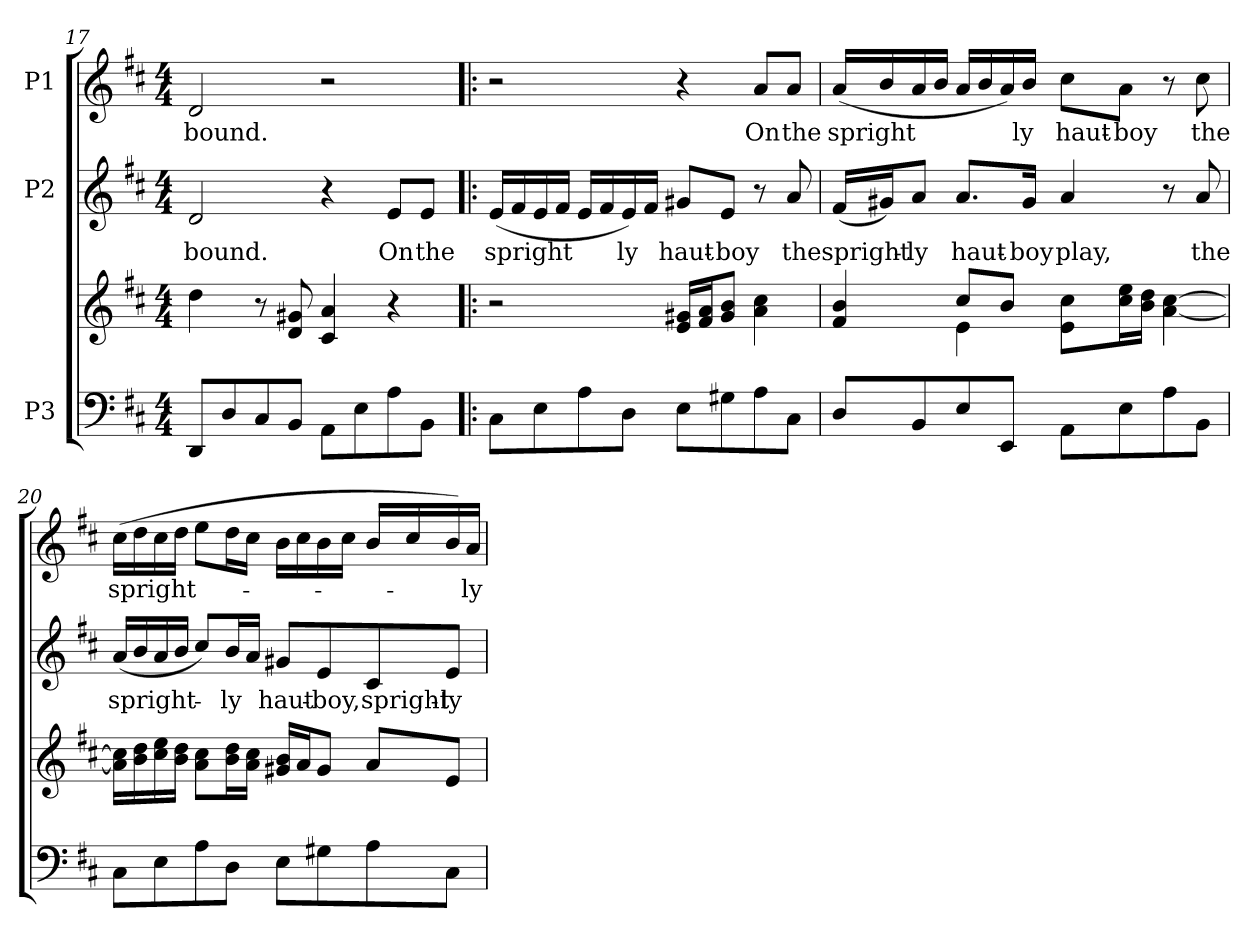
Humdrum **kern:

**kern	**kern	**kern	**text	**kern	**text
*part3	*part3	*part2	*part2	*part1	*part1
*staff4	*staff3	*staff2	*staff2	*staff1	*staff1
*I"P3	*	*I"P2	*	*I"P1	*
*clefF4	*clefG2	*clefG2	*	*clefG2	*
*k[f#c#]	*k[f#c#]	*k[f#c#]	*	*k[f#c#]	*
*D:	*D:	*D:	*	*D:	*
*M4/4	*M4/4	*M4/4	*	*M4/4	*
=17	=17	=17	=17	=17	=17
!	!	!	!LO:LY:b:color=#000000	!	!
!	!	!	!	!	!LO:LY:b:color=#000000
8DDi/L	4ddi\	2di/	bound.	2di/	bound.
8Di/	.	.	.	.	.
8C#i/	8r	.	.	.	.
8BBi/J	8di/ 8g#Xi	.	.	.	.
8AAi\L	4c#i/ 4ai	4r	.	2r	.
8Ei\	.	.	.	.	.
!	!	!	!LO:LY:b:color=#000000	!	!
8Ai\	4r	8ei/L	On	.	.
!	!	!	!LO:LY:b:color=#000000	!	!
8BBi\J	.	8ei/J	the	.	.
=18!|:	=18!|:	=18!|:	=18!|:	=18!|:	=18!|:
!	!	!	!LO:LY:b:color=#000000	!	!
8C#i\L	2r	(16ei/LL	spright	2r	.
.	.	16f#i/	.	.	.
8Ei\	.	16ei/	.	.	.
.	.	16f#i/JJ	.	.	.
8Ai\	.	16ei/LL	.	.	.
.	.	16f#i/	.	.	.
!	!	!	!LO:LY:b:color=#000000	!	!
8Di\J	.	16ei/)	ly	.	.
.	.	16f#i/JJ	.	.	.
!	!	!	!LO:LY:b:color=#000000	!	!
8Ei\L	16ei/ 16g#XiLL	8g#Xi/L	haut-	4r	.
.	16f#i/ 16aiJ	.	.	.	.
!	!	!	!LO:LY:b:color=#000000	!	!
8G#Xi\	8g#i/ 8biJ	8ei/J	-boy	.	.
!	!	!	!	!	!LO:LY:b:color=#000000
8Ai\	4ai\ 4cc#i	8r	.	8ai/L	On
!	!	!	!LO:LY:b:color=#000000	!	!
!	!	!	!	!	!LO:LY:b:color=#000000
8C#i\J	.	8ai/	the	8ai/J	the
!!LO:LB:g=z
=19	=19	=19	=19	=19	=19
*	*^	*	*	*	*
!	!	!	!	!LO:LY:b:color=#000000	!	!
!	!	!	!	!	!	!LO:LY:b:color=#000000
8Di/L	4f#i/ 4bi	4ryy	(16f#i/LL	spright-	(16ai/LL	spright
.	.	.	16g#Xi/J)	.	16bi/	.
!	!	!	!	!LO:LY:b:color=#000000	!	!
8BBi/	.	.	8ai/J	-ly	16ai/	.
.	.	.	.	.	16bi/JJ	.
!	!	!	!	!LO:LY:b:color=#000000	!	!
8Ei/	8cc#i/L	4ei\	8.ai/L	haut-	16ai/LL	.
.	.	.	.	.	16bi/	.
8EEi/J	8bi/J	.	.	.	16ai/)	.
!	!	!	!	!LO:LY:b:color=#000000	!	!
!	!	!	!	!	!	!LO:LY:b:color=#000000
.	.	.	16g#i/Jk	-boy	16bi/JJ	ly
!	!	!	!	!LO:LY:b:color=#000000	!	!
!	!	!	!	!	!	!LO:LY:b:color=#000000
8AAi\L	8ei\ 8cc#iL	2ryy	4ai/	play,	8cc#i\L	haut-
!	!	!	!	!	!	!LO:LY:b:color=#000000
8Ei\	16cc#i\ 16eeiL	.	.	.	8ai\J	-boy
.	16bi\ 16ddiJJ	.	.	.	.	.
8Ai\	[4ai\ [4cc#i	.	8r	.	8r	.
!	!	!	!	!LO:LY:b:color=#000000	!	!
!	!	!	!	!	!	!LO:LY:b:color=#000000
8BBi\J	.	.	8ai/	the	8cc#i\	the
*	*v	*v	*	*	*	*
=20	=20	=20	=20	=20	=20
!	!	!	!LO:LY:b:color=#000000	!	!
!	!	!	!	!	!LO:LY:b:color=#000000
8C#i\L	16ai\] 16cc#i]LL	(16ai/LL	spright-	(16cc#i\LL	spright-
.	16bi\ 16ddi	16bi/	.	16ddi\	.
8Ei\	16cc#i\ 16eei	16ai/	.	16cc#i\	.
.	16bi\ 16ddiJJ	16bi/JJ	.	16ddi\JJ	.
8Ai\	8ai\ 8cc#iL	8cc#i/L)	.	8eei\L	.
!	!	!	!LO:LY:b:color=#000000	!	!
8Di\J	16bi\ 16ddiL	16bi/L	-ly	16ddi\L	.
.	16ai\ 16cc#iJJ	16ai/JJ	.	16cc#i\JJ	.
!	!	!	!LO:LY:b:color=#000000	!	!
8Ei\L	16g#Xi/ 16biLL	8g#Xi/L	haut-	16bi\LL	.
.	16ai/J	.	.	16cc#i\	.
!	!	!	!LO:LY:b:color=#000000	!	!
8G#Xi\	8g#i/J	8ei/	-boy,	16bi\	.
.	.	.	.	16cc#i\JJ	.
!	!	!	!LO:LY:b:color=#000000	!	!
8Ai\	8ai/L	8c#i/	spright-	16bi/LL	.
.	.	.	.	16cc#i/	.
!	!	!	!LO:LY:b:color=#000000	!	!
8C#i\J	8ei/J	8ei/J	-ly	16bi/)	.
!	!	!	!	!	!LO:LY:b:color=#000000
.	.	.	.	16ai/JJ	-ly
=	=	=	=	=	=
*-	*-	*-	*-	*-	*-
